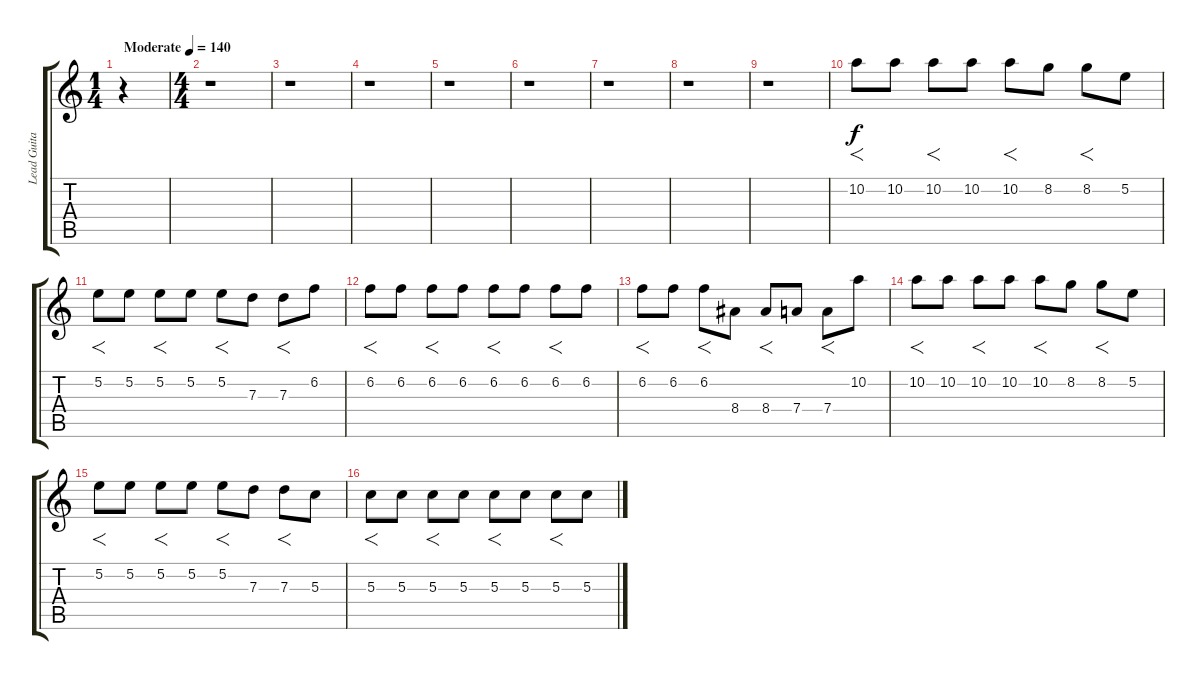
\track ("Lead Guitar (Clean)" "Lead Guita") {instrument electricguitarjazz}
\staff {score tabs}
\tuning (E4 B3 G3 D3 A2 E2) {hide}
\ts (1 4)
\tempo (140 "Moderate")
\clef g2
\ks c
r.4{dy f instrument electricguitarjazz} |
\ts (4 4)
r.1 |
r.1 |
r.1 |
r.1 |
r.1 |
r.1 |
r.1 |
r.1 |
10.2.8{f} 10.2.8 10.2.8{f} 10.2.8 10.2.8{f} 8.2.8 8.2.8{f} 5.2.8 |
5.2.8{f} 5.2.8 5.2.8{f} 5.2.8 5.2.8{f} 7.3.8 7.3.8{f} 6.2.8 |
6.2.8{f} 6.2.8 6.2.8{f} 6.2.8 6.2.8{f} 6.2.8 6.2.8{f} 6.2.8 |
6.2.8{f} 6.2.8 6.2.8{f} 8.4.8 8.4.8{f} 7.4.8 7.4.8{f} 10.2.8 |
10.2.8{f} 10.2.8 10.2.8{f} 10.2.8 10.2.8{f} 8.2.8 8.2.8{f} 5.2.8 |
5.2.8{f} 5.2.8 5.2.8{f} 5.2.8 5.2.8{f} 7.3.8 7.3.8{f} 5.3.8 |
5.3.8{f} 5.3.8 5.3.8{f} 5.3.8 5.3.8{f} 5.3.8 5.3.8{f} 5.3.8
